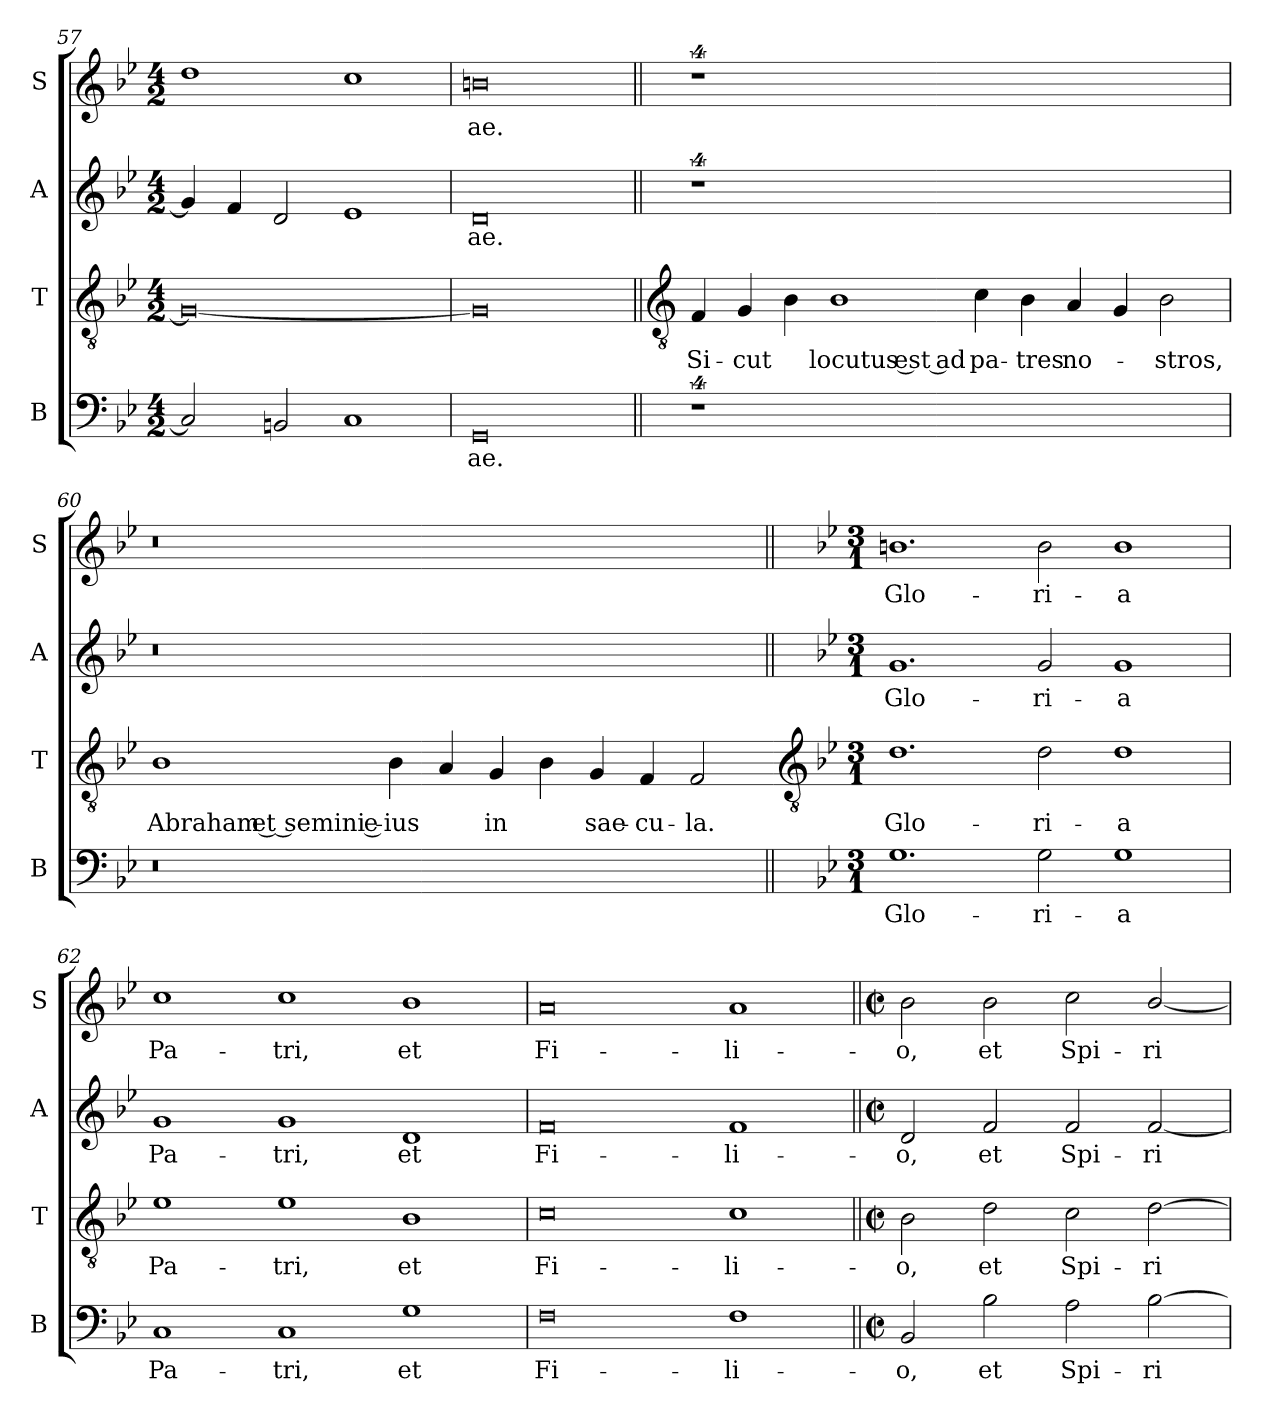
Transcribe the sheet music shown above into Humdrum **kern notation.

**kern	**text	**kern	**text	**kern	**text	**kern	**text
*part4	*part4	*part3	*part3	*part2	*part2	*part1	*part1
*staff4	*staff4	*staff3	*staff3	*staff2	*staff2	*staff1	*staff1
*I"B	*	*I"T	*	*I"A	*	*I"S	*
*I'B	*	*I'T	*	*I'A	*	*I'S	*
*clefF4	*	*clefGv2	*	*clefG2	*	*clefG2	*
*k[b-e-]	*	*k[b-e-]	*	*k[b-e-]	*	*k[b-e-]	*
*B-:	*	*B-:	*	*B-:	*	*B-:	*
*M4/2	*	*M4/2	*	*M4/2	*	*M4/2	*
=57	=57	=57	=57	=57	=57	=57	=57
2C]	.	0G_	.	4g]	.	1dd	.
.	.	.	.	4f	.	.	.
2BBn/	.	.	.	2d	.	.	.
1C	.	.	.	1e-	.	1cc	.
=58	=58	=58	=58	=58	=58	=58	=58
!	!LO:LY:b	!	!	!	!LO:LY:b	!	!LO:LY:b
0GG	ae.	0G]	.	0d	ae.	0bn	ae.
!!LO:LB:g=z
=59||	=59||	=59||	=59||	=59||	=59||	=59||	=59||
*	*	*clefGv2	*	*	*	*	*
!	!	!	!LO:LY:b	!	!	!	!
4%13r	.	4F	Si-	4%13r	.	4%13r	.
!	!	!	!LO:LY:b	!	!	!	!
.	.	4G	-cut	.	.	.	.
.	.	4B-	.	.	.	.	.
!	!	!	!LO:LY:b	!	!	!	!
.	.	1B-	locutus est ad	.	.	.	.
!	!	!	!LO:LY:b	!	!	!	!
.	.	4c	pa-	.	.	.	.
!	!	!	!LO:LY:b	!	!	!	!
.	.	4B-	-tres	.	.	.	.
!	!	!	!LO:LY:b	!	!	!	!
.	.	4A	no-	.	.	.	.
.	.	4G	.	.	.	.	.
!	!	!	!LO:LY:b	!	!	!	!
.	.	2B-	stros,	.	.	.	.
=60	=60	=60	=60	=60	=60	=60	=60
!	!	!	!LO:LY:b	!	!	!	!
0.r	.	1B-	Abraham et semini e-	0.r	.	0.r	.
!	!	!	!LO:LY:b	!	!	!	!
.	.	4B-	-ius	.	.	.	.
.	.	4A	.	.	.	.	.
!	!	!	!LO:LY:b	!	!	!	!
.	.	4G	in	.	.	.	.
.	.	4B-	.	.	.	.	.
!	!	!	!LO:LY:b	!	!	!	!
.	.	4G	sae-	.	.	.	.
!	!	!	!LO:LY:b	!	!	!	!
.	.	4F	-cu-	.	.	.	.
!	!	!	!LO:LY:b	!	!	!	!
.	.	2F	-la.	.	.	.	.
!!LO:LB:g=z
=61||	=61||	=61-	=61||	=61||	=61||	=61||	=61||
*	*	*clefGv2	*	*	*	*	*
*k[b-e-]	*	*	*	*k[b-e-]	*	*k[b-e-]	*
*B-:	*	*	*	*B-:	*	*B-:	*
*M3/1	*	*M3/1	*	*M3/1	*	*M3/1	*
!	!LO:LY:b	!	!LO:LY:b	!	!LO:LY:b	!	!LO:LY:b
1.G	Glo-	1.d	Glo-	1.g	Glo-	1.bn	Glo-
!	!LO:LY:b	!	!LO:LY:b	!	!LO:LY:b	!	!LO:LY:b
2G	-ri-	2d	-ri-	2g	-ri-	2b	-ri-
!	!LO:LY:b	!	!LO:LY:b	!	!LO:LY:b	!	!LO:LY:b
1G	-a	1d	-a	1g	-a	1b	-a
=62	=62	=62	=62	=62	=62	=62	=62
!	!LO:LY:b	!	!LO:LY:b	!	!LO:LY:b	!	!LO:LY:b
1C	Pa-	1e-	Pa-	1g	Pa-	1cc	Pa-
!	!LO:LY:b	!	!LO:LY:b	!	!LO:LY:b	!	!LO:LY:b
1C	-tri,	1e-	-tri,	1g	-tri,	1cc	-tri,
!	!LO:LY:b	!	!LO:LY:b	!	!LO:LY:b	!	!LO:LY:b
1G	et	1B-	et	1d	et	1b-	et
=63	=63	=63	=63	=63	=63	=63	=63
!	!LO:LY:b	!	!LO:LY:b	!	!LO:LY:b	!	!LO:LY:b
0F	Fi-	0c	Fi-	0f	Fi-	0a	Fi-
!	!LO:LY:b	!	!LO:LY:b	!	!LO:LY:b	!	!LO:LY:b
1F	-li-	1c	-li-	1f	-li-	1a	-li-
=64||	=64||	=64||	=64||	=64||	=64||	=64||	=64||
*M4/2	*	*M4/2	*	*M4/2	*	*M4/2	*
*met(c|)	*	*met(c|)	*	*met(c|)	*	*met(c|)	*
!	!LO:LY:b	!	!LO:LY:b	!	!LO:LY:b	!	!LO:LY:b
2BB-	-o,	2B-	-o,	2d	-o,	2b-	-o,
!	!LO:LY:b	!	!LO:LY:b	!	!LO:LY:b	!	!LO:LY:b
2B-	et	2d	et	2f	et	2b-	et
!	!LO:LY:b	!	!LO:LY:b	!	!LO:LY:b	!	!LO:LY:b
2A	Spi-	2c	Spi-	2f	Spi-	2cc	Spi-
!	!LO:LY:b	!	!LO:LY:b	!	!LO:LY:b	!	!LO:LY:b
[2B-	-ri-	[2d	-ri-	[2f	-ri-	[2b-/	-ri-
=	=	=	=	=	=	=	=
*-	*-	*-	*-	*-	*-	*-	*-
